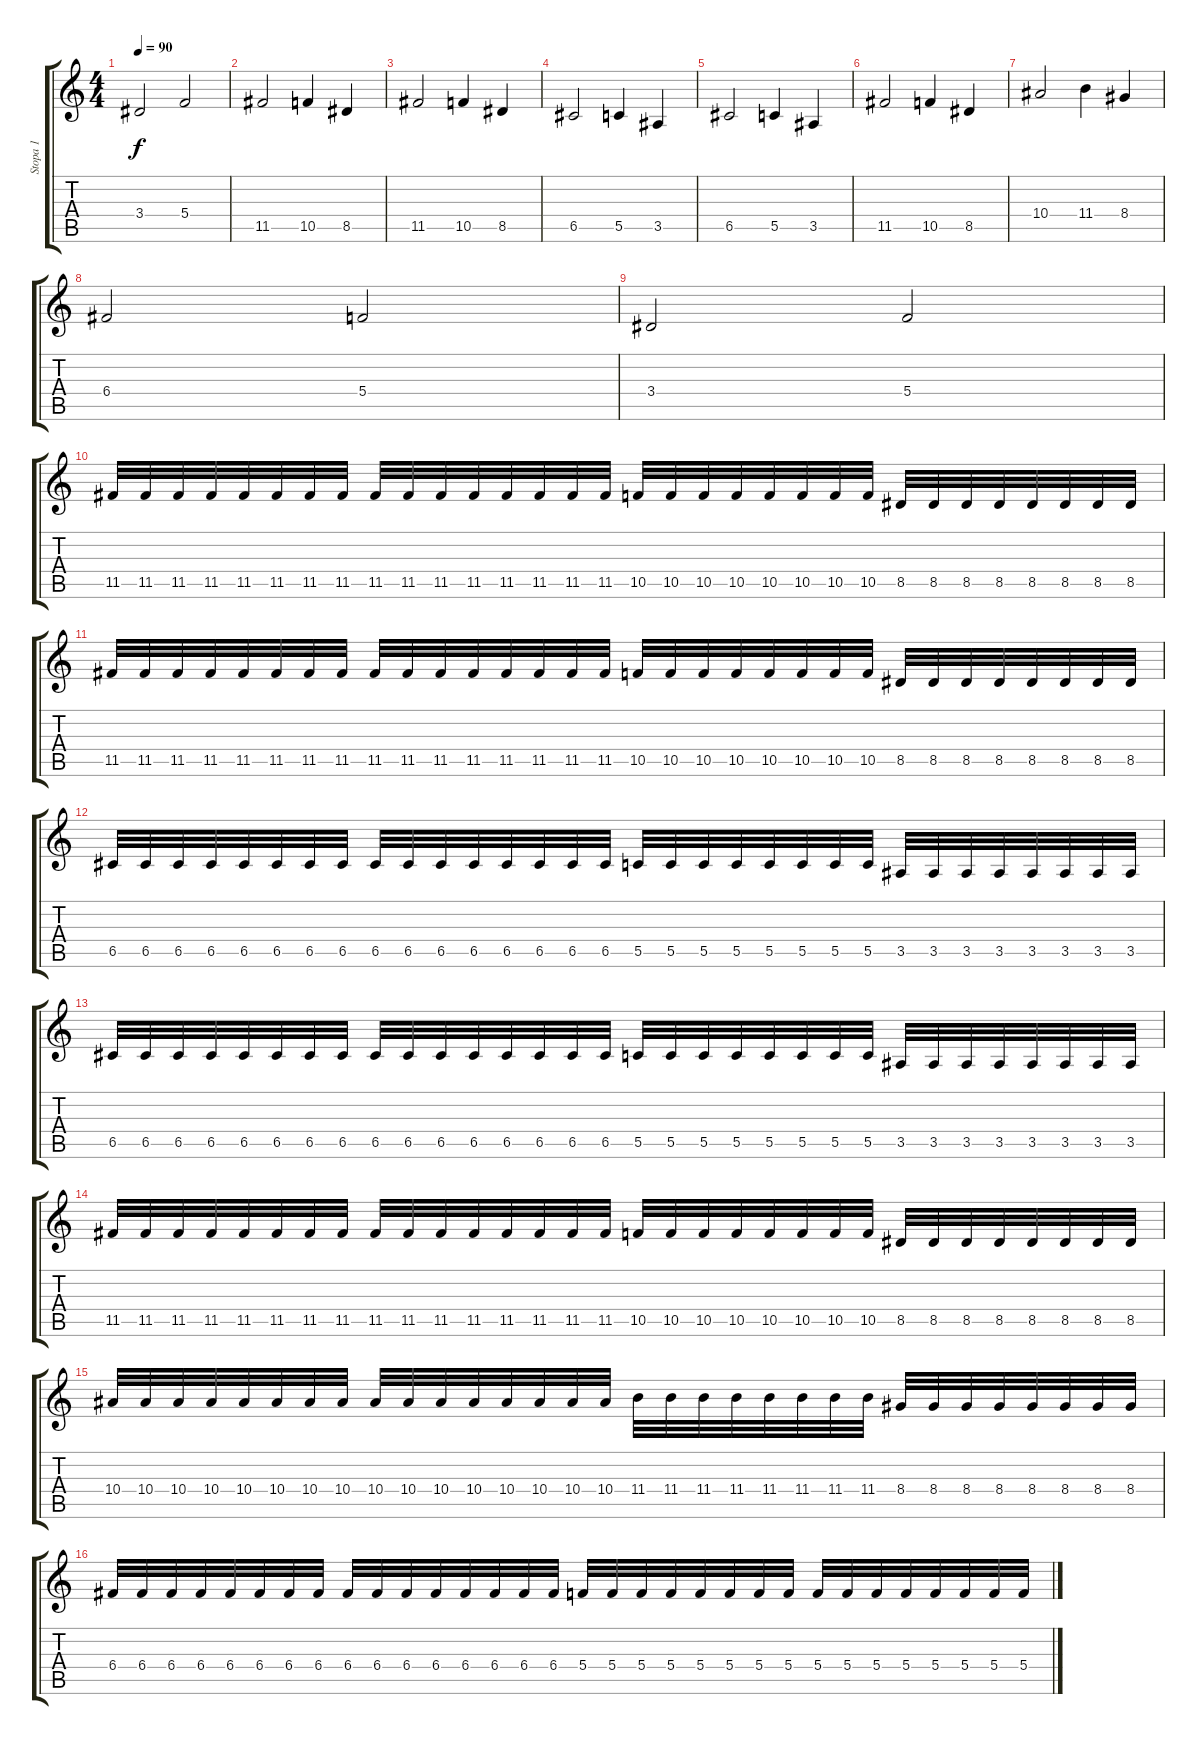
\track ("Stopa 1" "Stopa 1") {instrument distortionguitar}
\staff {score tabs}
\tuning (D4 A3 F3 C3 G2 D2) {hide}
\ts (4 4)
\tempo 90
\clef g2
\ks c
3.4.2{dy f} 5.4.2 |
11.5.2 10.5.4 8.5.4 |
11.5.2 10.5.4 8.5.4 |
6.5.2 5.5.4 3.5.4 |
6.5.2 5.5.4 3.5.4 |
11.5.2 10.5.4 8.5.4 |
10.4.2 11.4.4 8.4.4 |
6.4.2 5.4.2 |
3.4.2 5.4.2 |
11.5.32 11.5.32 11.5.32 11.5.32 11.5.32 11.5.32 11.5.32 11.5.32 11.5.32 11.5.32 11.5.32 11.5.32 11.5.32 11.5.32 11.5.32 11.5.32 10.5.32 10.5.32 10.5.32 10.5.32 10.5.32 10.5.32 10.5.32 10.5.32 8.5.32 8.5.32 8.5.32 8.5.32 8.5.32 8.5.32 8.5.32 8.5.32 |
11.5.32 11.5.32 11.5.32 11.5.32 11.5.32 11.5.32 11.5.32 11.5.32 11.5.32 11.5.32 11.5.32 11.5.32 11.5.32 11.5.32 11.5.32 11.5.32 10.5.32 10.5.32 10.5.32 10.5.32 10.5.32 10.5.32 10.5.32 10.5.32 8.5.32 8.5.32 8.5.32 8.5.32 8.5.32 8.5.32 8.5.32 8.5.32 |
6.5.32 6.5.32 6.5.32 6.5.32 6.5.32 6.5.32 6.5.32 6.5.32 6.5.32 6.5.32 6.5.32 6.5.32 6.5.32 6.5.32 6.5.32 6.5.32 5.5.32 5.5.32 5.5.32 5.5.32 5.5.32 5.5.32 5.5.32 5.5.32 3.5.32 3.5.32 3.5.32 3.5.32 3.5.32 3.5.32 3.5.32 3.5.32 |
6.5.32 6.5.32 6.5.32 6.5.32 6.5.32 6.5.32 6.5.32 6.5.32 6.5.32 6.5.32 6.5.32 6.5.32 6.5.32 6.5.32 6.5.32 6.5.32 5.5.32 5.5.32 5.5.32 5.5.32 5.5.32 5.5.32 5.5.32 5.5.32 3.5.32 3.5.32 3.5.32 3.5.32 3.5.32 3.5.32 3.5.32 3.5.32 |
11.5.32 11.5.32 11.5.32 11.5.32 11.5.32 11.5.32 11.5.32 11.5.32 11.5.32 11.5.32 11.5.32 11.5.32 11.5.32 11.5.32 11.5.32 11.5.32 10.5.32 10.5.32 10.5.32 10.5.32 10.5.32 10.5.32 10.5.32 10.5.32 8.5.32 8.5.32 8.5.32 8.5.32 8.5.32 8.5.32 8.5.32 8.5.32 |
10.4.32 10.4.32 10.4.32 10.4.32 10.4.32 10.4.32 10.4.32 10.4.32 10.4.32 10.4.32 10.4.32 10.4.32 10.4.32 10.4.32 10.4.32 10.4.32 11.4.32 11.4.32 11.4.32 11.4.32 11.4.32 11.4.32 11.4.32 11.4.32 8.4.32 8.4.32 8.4.32 8.4.32 8.4.32 8.4.32 8.4.32 8.4.32 |
6.4.32 6.4.32 6.4.32 6.4.32 6.4.32 6.4.32 6.4.32 6.4.32 6.4.32 6.4.32 6.4.32 6.4.32 6.4.32 6.4.32 6.4.32 6.4.32 5.4.32 5.4.32 5.4.32 5.4.32 5.4.32 5.4.32 5.4.32 5.4.32 5.4.32 5.4.32 5.4.32 5.4.32 5.4.32 5.4.32 5.4.32 5.4.32
